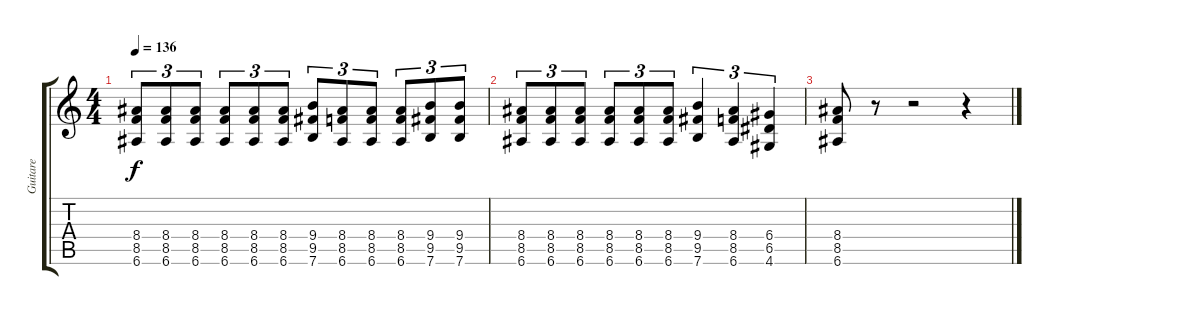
\track ("Guitare" "Guitare") {instrument distortionguitar}
\staff {score tabs}
\tuning (E4 B3 G3 D3 A2 E2) {hide}
\ts (4 4)
\tempo 136
\clef g2
\ks c
(8.4 8.5 6.6).8{tu (3 2) dy f} (8.4 8.5 6.6).8{tu (3 2)} (8.4 8.5 6.6).8{tu (3 2)} (8.4 8.5 6.6).8{tu (3 2)} (8.4 8.5 6.6).8{tu (3 2)} (8.4 8.5 6.6).8{tu (3 2)} (9.4 9.5 7.6).8{tu (3 2)} (8.4 8.5 6.6).8{tu (3 2)} (8.4 8.5 6.6).8{tu (3 2)} (8.4 8.5 6.6).8{tu (3 2)} (9.4 9.5 7.6).8{tu (3 2)} (9.4 9.5 7.6).8{tu (3 2)} |
(8.4 8.5 6.6).8{tu (3 2)} (8.4 8.5 6.6).8{tu (3 2)} (8.4 8.5 6.6).8{tu (3 2)} (8.4 8.5 6.6).8{tu (3 2)} (8.4 8.5 6.6).8{tu (3 2)} (8.4 8.5 6.6).8{tu (3 2)} (9.4 9.5 7.6).4{tu (3 2)} (8.4 8.5 6.6).4{tu (3 2)} (6.4 6.5 4.6).4{tu (3 2)} |
(8.4 8.5 6.6).8 r.8 r.2 r.4
